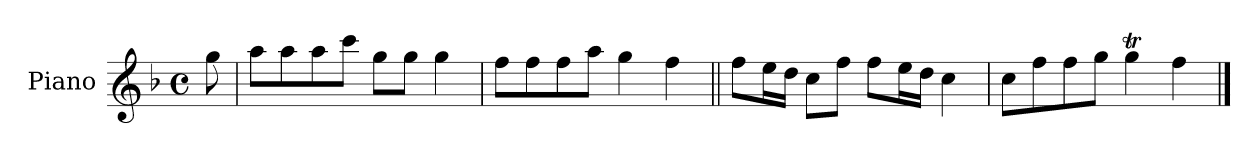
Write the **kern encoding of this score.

**kern
*part1
*staff1
*I"Piano
*I'Pno.
*clefG2
*k[b-]
*M4/4
*met(c)
=
8gg\
=1
8aa\L
8aa\
8aa\
8ccc\J
8gg\L
8gg\J
4gg\
=2
8ff\L
8ff\
8ff\
8aa\J
4gg\
4ff\
=3||
8ff\L
16ee\L
16dd\JJ
8cc\L
8ff\J
8ff\L
16ee\L
16dd\JJ
4cc\
=4
8cc\L
8ff\
8ff\
8gg\J
4ggT\
4ff\
==
*-
